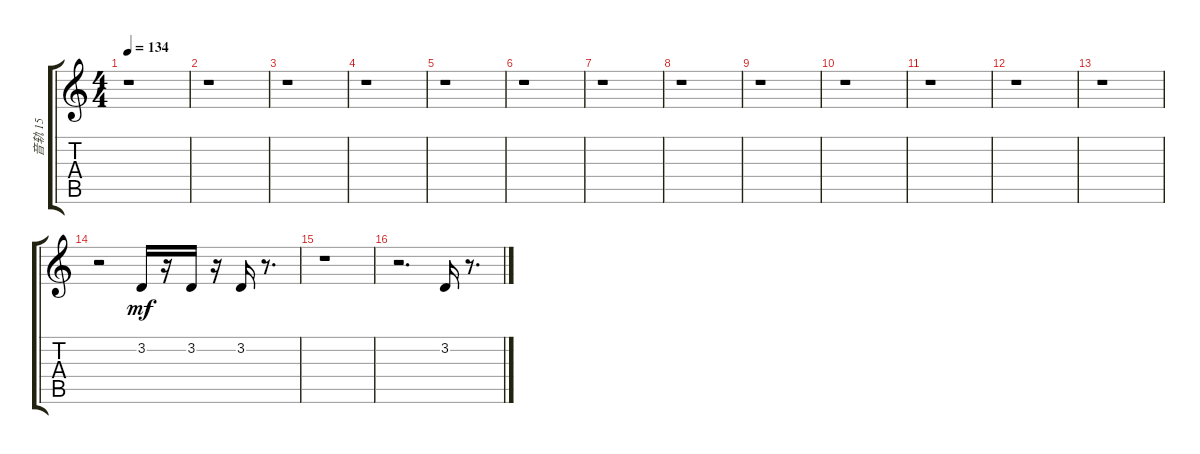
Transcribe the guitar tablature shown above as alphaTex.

\track ("音轨 15" "音轨 15") {instrument guitarfretnoise}
\staff {score tabs}
\tuning (E4 B3 G3 D3 A2 E2) {hide}
\ts (4 4)
\tempo 134
\clef g2
\ks c
r.1{dy mf instrument guitarfretnoise} |
r.1 |
r.1 |
r.1 |
r.1 |
r.1 |
r.1 |
r.1 |
r.1 |
r.1 |
r.1 |
r.1 |
r.1 |
r.2 3.2.16{volume 11 balance 13 instrument guitarfretnoise} r.16 3.2.16 r.16 3.2.16 r.8{d} |
r.1 |
r.2{d} 3.2.16 r.8{d}
